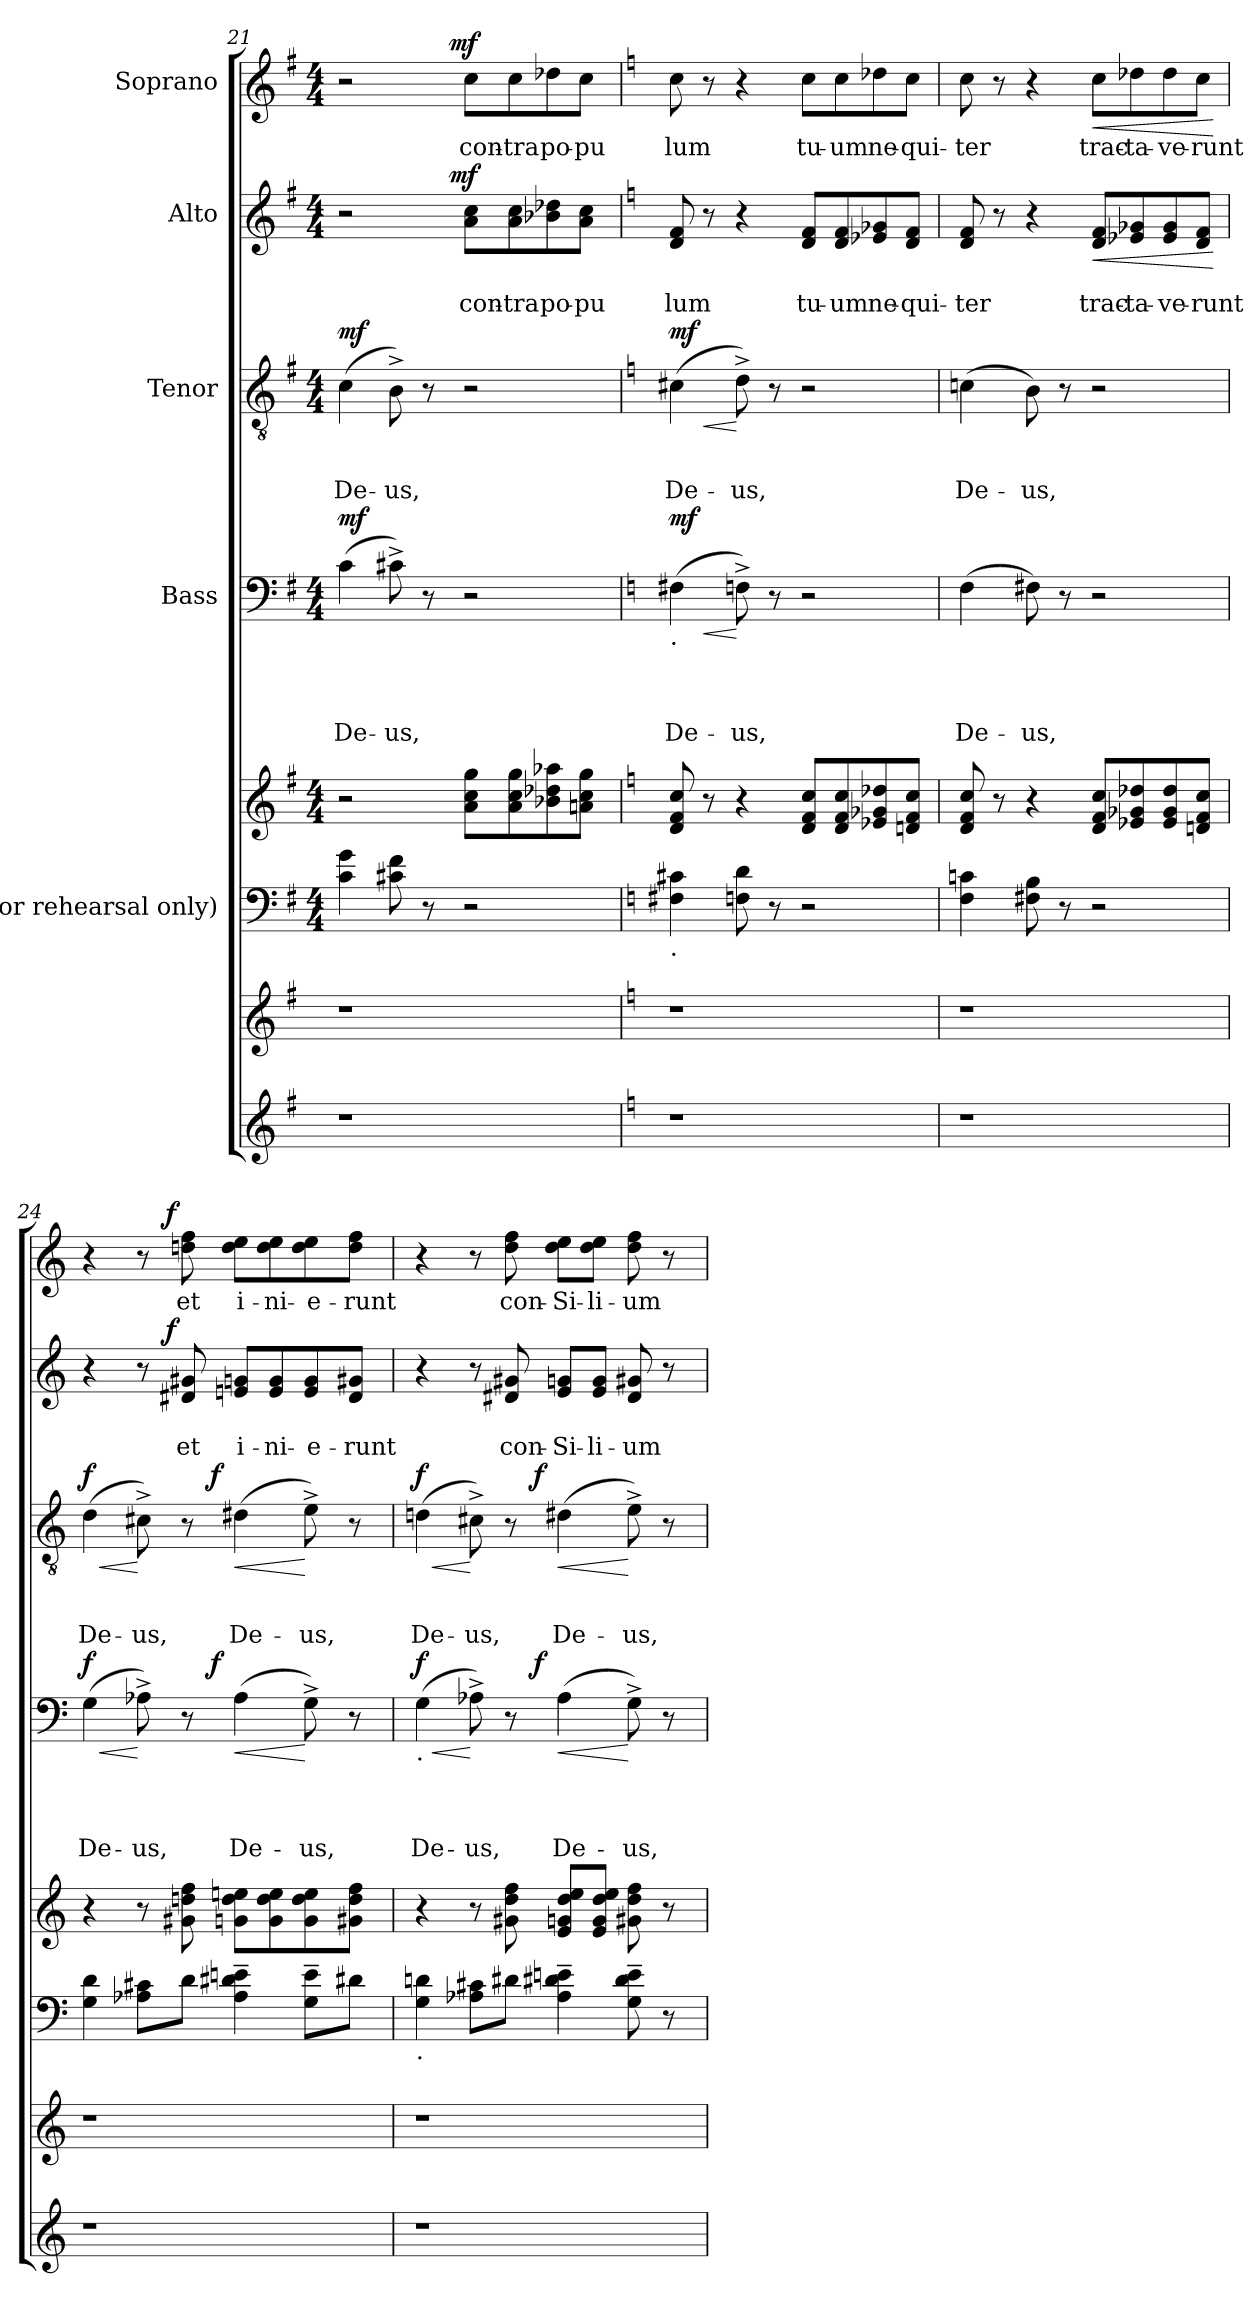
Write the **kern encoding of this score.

**kern	**kern	**kern	**kern	**kern	**text	**text	**text	**text	**dynam	**kern	**text	**text	**text	**dynam	**kern	**text	**text	**dynam	**kern	**text	**dynam
*part7	*part6	*part5	*part5	*part4	*part4	*part4	*part4	*part4	*part4	*part3	*part3	*part3	*part3	*part3	*part2	*part2	*part2	*part2	*part1	*part1	*part1
*staff8	*staff7	*staff6	*staff5	*staff4	*staff4	*staff4	*staff4	*staff4	*staff4	*staff3	*staff3	*staff3	*staff3	*staff3	*staff2	*staff2	*staff2	*staff2	*staff1	*staff1	*staff1
*	*	*I"(for rehearsal only)	*	*I"Bass	*	*	*	*	*	*I"Tenor	*	*	*	*	*I"Alto	*	*	*	*I"Soprano	*	*
*clefG2	*clefG2	*clefF4	*clefG2	*clefF4	*	*	*	*	*	*clefGv2	*	*	*	*	*clefG2	*	*	*	*clefG2	*	*
*k[f#]	*k[f#]	*k[f#]	*k[f#]	*k[f#]	*	*	*	*	*	*k[f#]	*	*	*	*	*k[f#]	*	*	*	*k[f#]	*	*
*G:	*G:	*G:	*G:	*G:	*	*	*	*	*	*G:	*	*	*	*	*G:	*	*	*	*G:	*	*
*	*	*M4/4	*M4/4	*M4/4	*	*	*	*	*	*M4/4	*	*	*	*	*M4/4	*	*	*	*M4/4	*	*
=21	=21	=21	=21	=21	=21	=21	=21	=21	=21	=21	=21	=21	=21	=21	=21	=21	=21	=21	=21	=21	=21
!	!	!	!	!	!	!	!	!LO:LY:b	!LO:DY:a	!	!	!	!LO:LY:b	!LO:DY:a	!	!	!	!	!	!	!
*	*	*	*	*	*	*	*	*	*	*	*	*	*	*	*^	*	*	*	*^	*	*
1r	1r	4c\ 4g\	2r	(>4c\	.	.	.	De-	mf	(>4c\	.	.	De-	mf	2r	4...ryy	.	.	.	2r	4...ryy	.	.
!	!	!	!	!	!	!	!	!LO:LY:b	!	!	!	!	!LO:LY:b	!	!	!	!	!	!	!	!	!	!
.	.	8c#X\ 8f#\	.	8c#X^>\)	.	.	.	-us,	.	8B^>\)	.	.	-us,	.	.	.	.	.	.	.	.	.	.
.	.	8r	.	8r	.	.	.	.	.	8r	.	.	.	.	.	.	.	.	.	.	.	.	.
!	!	!	!	!	!	!	!	!	!	!	!	!	!	!	!	!	!	!	!LO:DY:a	!	!	!	!LO:DY:a
.	.	.	.	.	.	.	.	.	.	.	.	.	.	.	.	2ryy	.	.	mf	.	2ryy	.	mf
!	!	!	!	!	!	!	!	!	!	!	!	!	!	!	!	!	!	!LO:LY:b	!	!	!	!LO:LY:b	!
.	.	2r	8a\ 8cc\ 8gg\L	2r	.	.	.	.	.	2r	.	.	.	.	8a\ 8cc\L	.	.	con-	.	8cc\L	.	con-	.
!	!	!	!	!	!	!	!	!	!	!	!	!	!	!	!	!	!	!LO:LY:b	!	!	!	!LO:LY:b	!
.	.	.	8a\ 8cc\ 8gg\	.	.	.	.	.	.	.	.	.	.	.	8a\ 8cc\	.	.	-tra	.	8cc\	.	-tra	.
!	!	!	!	!	!	!	!	!	!	!	!	!	!	!	!	!	!	!LO:LY:b	!	!	!	!LO:LY:b	!
.	.	.	8b-X\ 8dd-X\ 8aa-X\	.	.	.	.	.	.	.	.	.	.	.	8b-X\ 8dd-X\	.	.	po-	.	8dd-X\	.	po-	.
!	!	!	!	!	!	!	!	!	!	!	!	!	!	!	!	!	!	!LO:LY:b	!	!	!	!LO:LY:b	!
.	.	.	8an\ 8cc\ 8gg\J	.	.	.	.	.	.	.	.	.	.	.	8a\ 8cc\J	.	.	-pu	.	8cc\J	.	-pu	.
.	.	.	.	.	.	.	.	.	.	.	.	.	.	.	.	32ryy	.	.	.	.	32ryy	.	.
*	*	*	*	*	*	*	*	*	*	*	*	*	*	*	*v	*v	*	*	*	*	*	*	*
*	*	*	*	*	*	*	*	*	*	*	*	*	*	*	*	*	*	*	*v	*v	*	*
!!LO:LB:g=z
=22	=22	=22	=22	=22	=22	=22	=22	=22	=22	=22	=22	=22	=22	=22	=22	=22	=22	=22	=22	=22	=22
*k[]	*k[]	*k[]	*k[]	*k[]	*	*	*	*	*	*k[]	*	*	*	*	*k[]	*	*	*	*k[]	*	*
*C:	*C:	*C:	*C:	*C:	*	*	*	*	*	*C:	*	*	*	*	*C:	*	*	*	*C:	*	*
*	*	*	*	*	*	*	*	*	*	*	*	*	*	*	*^	*	*	*	*^	*	*
!	!	!	!	!LO:TX:b:t=.	!	!	!	!	!	!	!	!	!	!	!	!	!	!	!	!	!	!	!
!	!	!LO:TX:b:t=.	!	!	!	!	!	!	!	!	!	!	!	!	!	!	!	!	!	!	!	!	!
!	!	!	!	!	!	!	!	!LO:LY:b	!LO:HP:b	!	!	!	!LO:LY:b	!LO:HP:b	!	!	!	!LO:LY:b	!	!	!	!LO:LY:b	!
!	!	!	!	!	!	!	!	!	!LO:DY:n=1:a	!	!	!	!	!LO:DY:n=1:a	!	!	!	!	!	!	!	!	!
*	*	*	*	*	*	*	*	*	*	*	*	*	*	*	*v	*v	*	*	*	*	*	*	*
*	*	*	*	*	*	*	*	*	*	*	*	*	*	*	*	*	*	*	*v	*v	*	*
1r	1r	4F#X\ 4c#X\	8d/ 8f/ 8cc/	(>4F#X\	.	.	.	De-	< mf	(>4c#X\	.	.	De-	< mf	8d/ 8f/	.	lum	.	8cc\	lum	.
.	.	.	8r	.	.	.	.	.	.	.	.	.	.	.	8r	.	.	.	8r	.	.
!	!	!	!	!	!	!	!	!LO:LY:b	!	!	!	!	!LO:LY:b	!	!	!	!	!	!	!	!
.	.	8Fn\ 8d\	4r	8Fn^>\)	.	.	.	-us,	[	8d^>\)	.	.	-us,	[	4r	.	.	.	4r	.	.
.	.	8r	.	8r	.	.	.	.	.	8r	.	.	.	.	.	.	.	.	.	.	.
!	!	!	!	!	!	!	!	!	!	!	!	!	!	!	!	!	!LO:LY:b	!	!	!LO:LY:b	!
.	.	2r	8d/ 8f/ 8cc/L	2r	.	.	.	.	.	2r	.	.	.	.	8d/ 8f/L	.	tu-	.	8cc\L	tu-	.
!	!	!	!	!	!	!	!	!	!	!	!	!	!	!	!	!	!LO:LY:b	!	!	!LO:LY:b	!
.	.	.	8d/ 8f/ 8cc/	.	.	.	.	.	.	.	.	.	.	.	8d/ 8f/	.	-um	.	8cc\	-um	.
!	!	!	!	!	!	!	!	!	!	!	!	!	!	!	!	!	!LO:LY:b	!	!	!LO:LY:b	!
.	.	.	8e-X/ 8g-X/ 8dd-X/	.	.	.	.	.	.	.	.	.	.	.	8e-X/ 8g-X/	.	ne-	.	8dd-X\	ne-	.
!	!	!	!	!	!	!	!	!	!	!	!	!	!	!	!	!	!LO:LY:b	!	!	!LO:LY:b	!
.	.	.	8dn/ 8f/ 8cc/J	.	.	.	.	.	.	.	.	.	.	.	8d/ 8f/J	.	-qui-	.	8cc\J	-qui-	.
=23	=23	=23	=23	=23	=23	=23	=23	=23	=23	=23	=23	=23	=23	=23	=23	=23	=23	=23	=23	=23	=23
!	!	!	!	!	!	!	!	!LO:LY:b	!	!	!	!	!LO:LY:b	!	!	!	!LO:LY:b	!	!	!LO:LY:b	!
1r	1r	4F\ 4cn\	8d/ 8f/ 8cc/	(>4F\	.	.	.	De-	.	(>4cn\	.	.	De-	.	8d/ 8f/	.	-ter	.	8cc\	-ter	.
.	.	.	8r	.	.	.	.	.	.	.	.	.	.	.	8r	.	.	.	8r	.	.
!	!	!	!	!	!	!	!	!LO:LY:b	!	!	!	!	!LO:LY:b	!	!	!	!	!	!	!	!
.	.	8F#X\ 8B\	4r	8F#X\)	.	.	.	-us,	.	8B\)	.	.	-us,	.	4r	.	.	.	4r	.	.
.	.	8r	.	8r	.	.	.	.	.	8r	.	.	.	.	.	.	.	.	.	.	.
!	!	!	!	!	!	!	!	!	!	!	!	!	!	!	!	!	!LO:LY:b	!LO:HP:b	!	!LO:LY:b	!LO:HP:b
.	.	2r	8d/ 8f/ 8cc/L	2r	.	.	.	.	.	2r	.	.	.	.	8d/ 8f/L	.	trac-	<	8cc\L	trac-	<
!	!	!	!	!	!	!	!	!	!	!	!	!	!	!	!	!	!LO:LY:b	!	!	!LO:LY:b	!
.	.	.	8e-X/ 8g-X/ 8dd-X/	.	.	.	.	.	.	.	.	.	.	.	8e-X/ 8g-X/	.	-ta-	.	8dd-X\	-ta-	.
!	!	!	!	!	!	!	!	!	!	!	!	!	!	!	!	!	!LO:LY:b	!	!	!LO:LY:b	!
.	.	.	8e-/ 8g-/ 8dd-/	.	.	.	.	.	.	.	.	.	.	.	8e-/ 8g-/	.	-ve-	.	8dd-\	-ve-	.
!	!	!	!	!	!	!	!	!	!	!	!	!	!	!	!	!	!LO:LY:b	!	!	!LO:LY:b	!
.	.	.	8dn/ 8f/ 8cc/J	.	.	.	.	.	.	.	.	.	.	.	8d/ 8f/J	.	-runt	.	8cc\J	-runt	.
.	.	.	.	.	.	.	.	.	.	.	.	.	.	.	.	.	.	[	.	.	[
=24	=24	=24	=24	=24	=24	=24	=24	=24	=24	=24	=24	=24	=24	=24	=24	=24	=24	=24	=24	=24	=24
!	!	!	!	!	!	!	!	!LO:LY:b	!LO:HP:b	!	!	!	!LO:LY:b	!LO:HP:b	!	!	!	!	!	!	!
!	!	!	!	!	!	!	!	!	!LO:DY:n=1:a	!	!	!	!	!LO:DY:n=1:a	!	!	!	!	!	!	!
*	*	*	*	*^	*	*	*	*	*	*^	*	*	*	*	*^	*	*	*	*^	*	*
1r	1r	4G\ 4d\	4r	(>4G\	4...ryy	.	.	.	De-	< f	(>4d\	4...ryy	.	.	De-	< f	4r	4ryy	.	.	.	4r	4ryy	.	.
!	!	!	!	!	!	!	!	!	!LO:LY:b	!	!	!	!	!	!LO:LY:b	!	!	!	!	!	!	!	!	!	!
.	.	8A-X\ 8c#X\L	8r	8A-X^>\)	.	.	.	.	-us,	[	8c#X^>\)	.	.	.	-us,	[	8r	16.ryy	.	.	.	8r	16.ryy	.	.
!	!	!	!	!	!	!	!	!	!	!	!	!	!	!	!	!	!	!	!	!	!LO:DY:a	!	!	!	!LO:DY:a
.	.	.	.	.	.	.	.	.	.	.	.	.	.	.	.	.	.	2ryy	.	.	f	.	2ryy	.	f
!	!	!	!	!	!	!	!	!	!	!	!	!	!	!	!	!	!	!	!	!LO:LY:b	!	!	!	!LO:LY:b	!
.	.	8d\J	8g#X\ 8ddn\ 8ff\	8r	.	.	.	.	.	.	8r	.	.	.	.	.	8d#X/ 8g#X/	.	.	et	.	8ddn\ 8ff\	.	et	.
!	!	!	!	!	!	!	!	!	!	!LO:DY:n=2:a	!	!	!	!	!	!LO:DY:n=2:a	!	!	!	!	!	!	!	!	!
.	.	.	.	.	2ryy	.	.	.	.	f	.	2ryy	.	.	.	f	.	.	.	.	.	.	.	.	.
!	!	!	!	!	!	!	!	!	!LO:LY:b	!LO:HP:b	!	!	!	!	!LO:LY:b	!LO:HP:b	!	!	!	!LO:LY:b	!	!	!	!LO:LY:b	!
.	.	4A-\~> 4d#X\~> 4en\~>	8gn\ 8dd\ 8een\L	(>4A-\	.	.	.	.	De-	<	(>4d#X\	.	.	.	De-	<	8en/ 8gn/L	.	.	i-	.	8dd\ 8ee\L	.	i-	.
!	!	!	!	!	!	!	!	!	!	!	!	!	!	!	!	!	!	!	!	!LO:LY:b	!	!	!	!LO:LY:b	!
.	.	.	8g\ 8dd\ 8ee\	.	.	.	.	.	.	.	.	.	.	.	.	.	8e/ 8g/	.	.	-ni-	.	8dd\ 8ee\	.	-ni-	.
!	!	!	!	!	!	!	!	!	!LO:LY:b	!	!	!	!	!	!LO:LY:b	!	!	!	!	!LO:LY:b	!	!	!	!LO:LY:b	!
.	.	8G\~> 8e\~>L	8g\ 8dd\ 8ee\	8G^>\)	.	.	.	.	-us,	[	8e^>\)	.	.	.	-us,	[	8e/ 8g/	.	.	-e-	.	8dd\ 8ee\	.	-e-	.
.	.	.	.	.	.	.	.	.	.	.	.	.	.	.	.	.	.	8ryy	.	.	.	.	8ryy	.	.
!	!	!	!	!	!	!	!	!	!	!	!	!	!	!	!	!	!	!	!	!LO:LY:b	!	!	!	!LO:LY:b	!
.	.	8d#X\J	8g#X\ 8dd\ 8ff\J	8r	.	.	.	.	.	.	8r	.	.	.	.	.	8d#/ 8g#X/J	.	.	-runt	.	8dd\ 8ff\J	.	-runt	.
.	.	.	.	.	32ryy	.	.	.	.	.	.	32ryy	.	.	.	.	.	32ryy	.	.	.	.	32ryy	.	.
!!LO:PB:g=z
=25	=25	=25	=25	=25	=25	=25	=25	=25	=25	=25	=25	=25	=25	=25	=25	=25	=25	=25	=25	=25	=25	=25	=25	=25	=25
!	!	!	!	!LO:TX:b:t=.	!	!	!	!	!	!	!	!	!	!	!	!	!	!	!	!	!	!	!	!	!
!	!	!LO:TX:b:t=.	!	!	!	!	!	!	!	!	!	!	!	!	!	!	!	!	!	!	!	!	!	!	!
!	!	!	!	!	!	!	!	!	!LO:LY:b	!LO:HP:b	!	!	!	!	!LO:LY:b	!LO:HP:b	!	!	!	!	!	!	!	!	!
!	!	!	!	!	!	!	!	!	!	!LO:DY:n=1:a	!	!	!	!	!	!LO:DY:n=1:a	!	!	!	!	!	!	!	!	!
*	*	*	*	*	*	*	*	*	*	*	*	*	*	*	*	*	*v	*v	*	*	*	*	*	*	*
*	*	*	*	*	*	*	*	*	*	*	*	*	*	*	*	*	*	*	*	*	*v	*v	*	*
1r	1r	4G\ 4dn\	4r	(>4G\	4...ryy	.	.	.	De-	< f	(>4dn\	4...ryy	.	.	De-	< f	4r	.	.	.	4r	.	.
!	!	!	!	!	!	!	!	!	!LO:LY:b	!	!	!	!	!	!LO:LY:b	!	!	!	!	!	!	!	!
.	.	8A-X\ 8c#X\L	8r	8A-X^>\)	.	.	.	.	-us,	[	8c#X^>\)	.	.	.	-us,	[	8r	.	.	.	8r	.	.
!	!	!	!	!	!	!	!	!	!	!	!	!	!	!	!	!	!	!	!LO:LY:b	!	!	!LO:LY:b	!
.	.	8d#X\J	8g#X\ 8dd\ 8ff\	8r	.	.	.	.	.	.	8r	.	.	.	.	.	8d#X/ 8g#X/	.	con-	.	8dd\ 8ff\	con-	.
!	!	!	!	!	!	!	!	!	!	!LO:DY:n=2:a	!	!	!	!	!	!LO:DY:n=2:a	!	!	!	!	!	!	!
.	.	.	.	.	2ryy	.	.	.	.	f	.	2ryy	.	.	.	f	.	.	.	.	.	.	.
!	!	!	!	!	!	!	!	!	!LO:LY:b	!LO:HP:b	!	!	!	!	!LO:LY:b	!LO:HP:b	!	!	!LO:LY:b	!	!	!LO:LY:b	!
.	.	4A-\~> 4d#X\~> 4en\~>	8e/ 8gn/ 8dd/ 8ee/L	(>4A-\	.	.	.	.	De-	<	(>4d#X\	.	.	.	De-	<	8e/ 8gn/L	.	-Si-	.	8dd\ 8ee\L	-Si-	.
!	!	!	!	!	!	!	!	!	!	!	!	!	!	!	!	!	!	!	!LO:LY:b	!	!	!LO:LY:b	!
.	.	.	8e/ 8g/ 8dd/ 8ee/J	.	.	.	.	.	.	.	.	.	.	.	.	.	8e/ 8g/J	.	-li-	.	8dd\ 8ee\J	-li-	.
!	!	!	!	!	!	!	!	!	!LO:LY:b	!	!	!	!	!	!LO:LY:b	!	!	!	!LO:LY:b	!	!	!LO:LY:b	!
.	.	8G\~> 8d#\~> 8e\~>	8g#X\ 8dd\ 8ff\	8G^>\)	.	.	.	.	-us,	[	8e^>\)	.	.	.	-us,	[	8d#/ 8g#X/	.	-um	.	8dd\ 8ff\	-um	.
.	.	8r	8r	8r	.	.	.	.	.	.	8r	.	.	.	.	.	8r	.	.	.	8r	.	.
.	.	.	.	.	32ryy	.	.	.	.	.	.	32ryy	.	.	.	.	.	.	.	.	.	.	.
*	*	*	*	*v	*v	*	*	*	*	*	*	*	*	*	*	*	*	*	*	*	*	*	*
*	*	*	*	*	*	*	*	*	*	*v	*v	*	*	*	*	*	*	*	*	*	*	*
=	=	=	=	=	=	=	=	=	=	=	=	=	=	=	=	=	=	=	=	=	=
*-	*-	*-	*-	*-	*-	*-	*-	*-	*-	*-	*-	*-	*-	*-	*-	*-	*-	*-	*-	*-	*-
